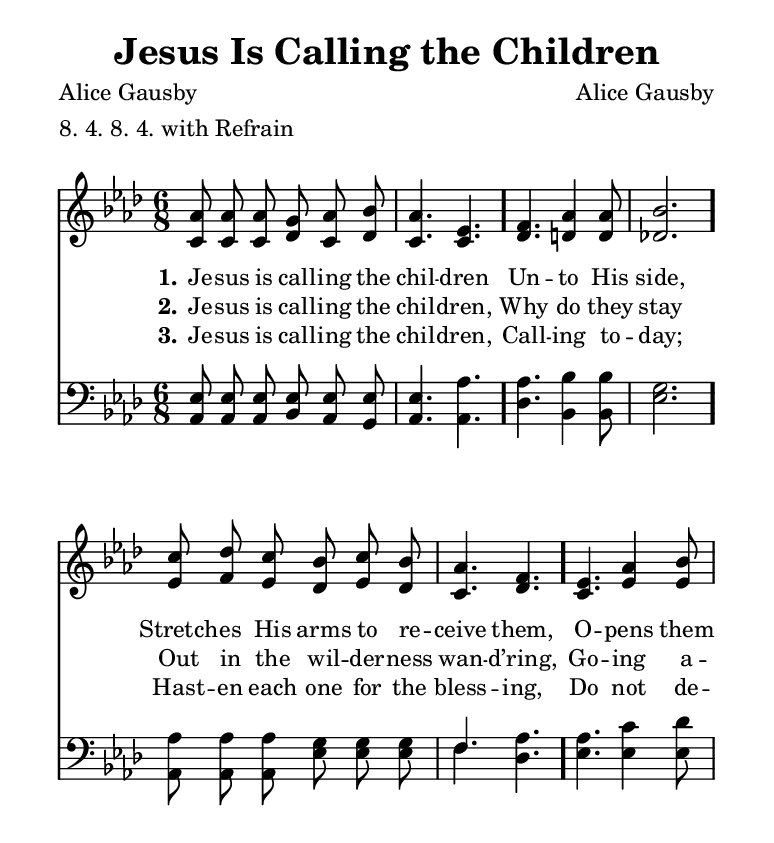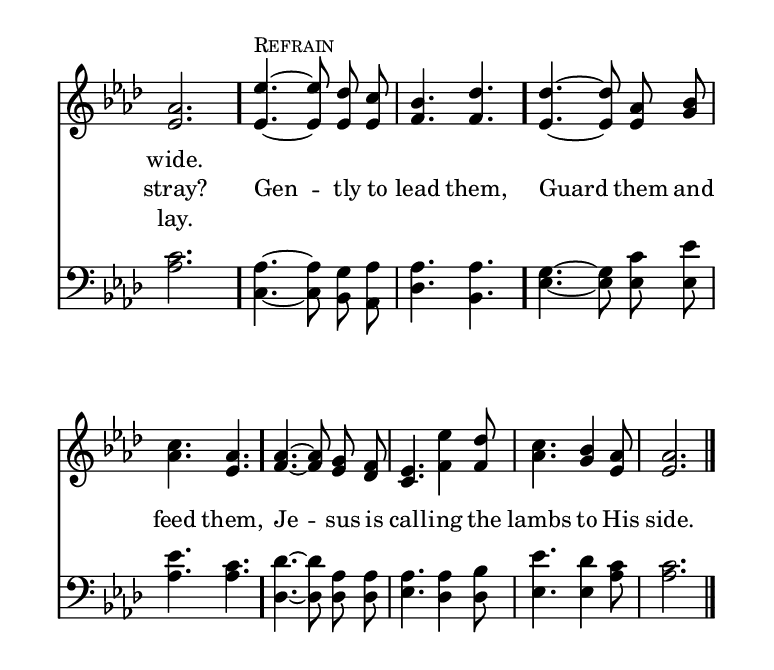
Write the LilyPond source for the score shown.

\include "common/global.ily"
\paper {
  \include "common/paper.ily"
  ragged-bottom = ##t
  system-count = 4
system-system-spacing.padding = 8

}

\header{
  %children
  hymnnumber = "298"
  title = "Jesus Is Calling the Children"
  tunename = "Shepherd"
  meter = "8. 4. 8. 4. with Refrain"
  poet = "Alice Gausby"
  composer = "Alice Gausby"
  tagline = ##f
}

global = {
  \include "common/overrides.ily"
  \override Staff.TimeSignature.style = #'numbered
  \time 6/8
  \override Score.MetronomeMark.transparent = ##t % hide all fermata changes too
  \tempo 4=80
  \key aes \major
  \autoBeamOff
}

patternA = { c8 c c c c c | c4. c }
patternB = { c4. c4 c8 | c2. }
patternC = { c4. ~ c8 c8 c | c4. c }
patternD = { c4. ~ c8 c8 c | c4. c4 c8 | c4. c4 c8 | c2. }

notesSoprano = {
\global
\relative c'' {

  \changePitch \patternA { aes aes aes g aes bes | aes ees }
  \changePitch \patternB { f aes aes | bes }
  \changePitch \patternA { c des c bes c bes | aes f }
  \changePitch \patternB { ees aes bes | aes }

  << s^\markup { \small \caps "Refrain" }
  \changePitch \patternC { ees' ees des c | bes des } >>
  \changePitch \patternC { des des aes bes | c aes }
  \changePitch \patternD { aes aes g f | ees ees' des | c bes aes | aes }

  \bar "|."

}
}

notesAlto = {
\global
\relative e' {

  \changePitch \patternA { c c c des c des | c c }
  \changePitch \patternB { des d d | des! }
  \changePitch \patternA { ees f ees des ees des | c des }
  \changePitch \patternB { c ees ees | ees }

  \changePitch \patternC { ees ees ees ees | f f }
  \changePitch \patternC { ees ees ees g | aes ees }
  \changePitch \patternD { f f ees des | c f f | aes g ees | ees }

}
}

notesTenor = {
\global
\relative a {

  \changePitch \patternA { ees ees ees ees ees ees | ees aes }
  \changePitch \patternB { aes bes bes | g }
  \changePitch \patternA { aes aes aes g g g | f aes }
  \changePitch \patternB { aes c des | c }

  \changePitch \patternC { aes aes g aes | aes aes }
  \changePitch \patternC { g g c ees | ees c }
  \changePitch \patternD { des des aes aes | aes aes bes | ees des c | c }

}
}

notesBass = {
\global
\relative f, {

  \changePitch \patternA { aes aes aes bes aes g | aes aes }
  \changePitch \patternB { des bes bes | ees }
  \changePitch \patternA { aes, aes aes ees' ees ees | f des }
  \changePitch \patternB { ees ees ees | aes }

  \changePitch \patternC { c, c bes aes | des bes }
  \changePitch \patternC { ees ees ees ees | aes aes }
  \changePitch \patternD { des, des des des | ees des des | ees ees aes | aes }

}
}

Refrain = \lyricmode {

Gen -- tly to lead them, \bar "."
Guard them and feed them, \bar "."
Je -- sus is call -- ing the lambs to His side. \bar "."

}

wordsA = \lyricmode {
\set stanza = "1."

Je -- sus is call -- ing the chil -- dren \bar "."
Un -- to His side, \bar "."
Stretch -- es His arms to re -- ceive them, \bar "."
O -- pens them wide. \bar "."

}

wordsB = \lyricmode {
\set stanza = "2."

Je -- sus is call -- ing the chil -- dren,
Why do they stay
Out in the wil -- der -- ness wan -- d’ring,
Go -- ing a -- stray?

\Refrain

}

wordsC = \lyricmode {
\set stanza = "3."

Je -- sus is call -- ing the chil -- dren,
Call -- ing to -- day;
Hast -- en each one for the bless -- ing,
Do not de -- lay.

}

\score {
  \context ChoirStaff <<
    \context Staff = upper <<
      \set Staff.autoBeaming = ##f
      \set ChoirStaff.systemStartDelimiter = #'SystemStartBar
      \set ChoirStaff.printPartCombineTexts = ##f
      \partcombine #'(2 . 11) \notesSoprano \notesAlto
      \context NullVoice = sopranos { \voiceOne << \notesSoprano >> }
      \context Lyrics = one   \lyricsto sopranos \wordsA
      \context Lyrics = two   \lyricsto sopranos \wordsB
      \context Lyrics = three \lyricsto sopranos \wordsC
    >>
    \context Staff = men <<
      \set Staff.autoBeaming = ##f
      \clef bass
      \set ChoirStaff.printPartCombineTexts = ##f
      \partcombine #'(2 . 11) \notesTenor \notesBass
    >>
  >>
  \layout {
    \include "common/layout.ily"
  }
  #(cond ((ly:get-option 'eog-midi-permitted) #{ \midi{
    \include "common/midi.ily"
  } #}))
}

\version "2.19.49"  % necessary for upgrading to future LilyPond versions.

% vi:set et ts=2 sw=2 ai nocindent syntax=lilypond:
